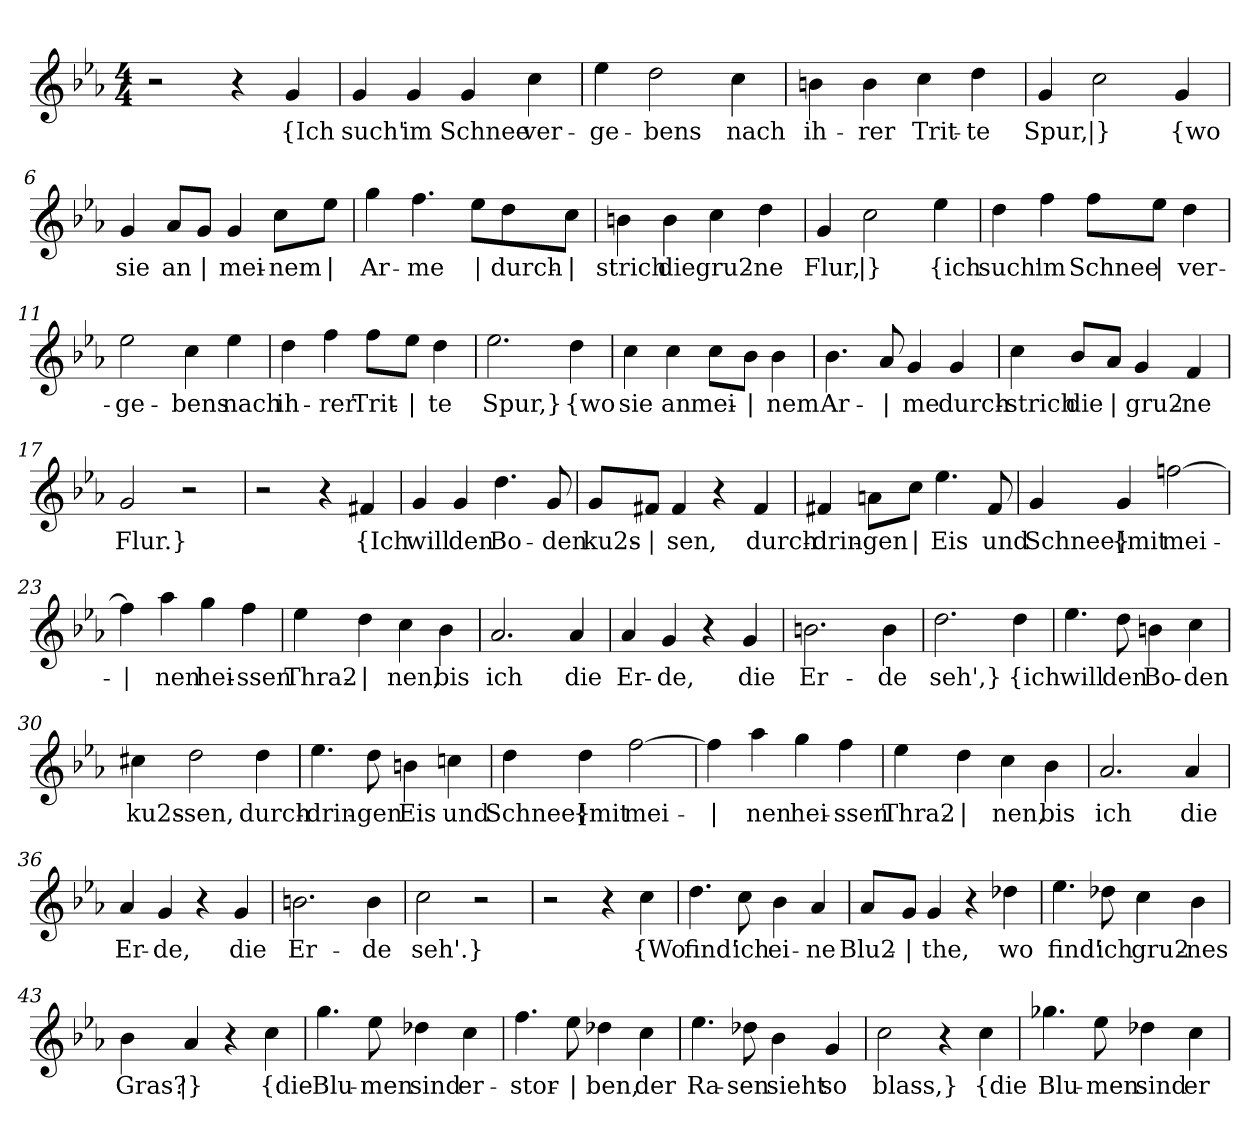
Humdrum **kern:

**kern	**text
*part1	*part1
*staff1	*staff1
*clefG2	*
*k[b-e-a-]	*
*M4/4	*
=1	=1
2r	.
4r	.
!	!LO:LY:b
4g/	{Ich
=2	=2
!	!LO:LY:b
4g/	such'
!	!LO:LY:b
4g/	im
!	!LO:LY:b
4g/	Schnee
!	!LO:LY:b
4cc\	ver-
=3	=3
!	!LO:LY:b
4ee-\	-ge-
!	!LO:LY:b
2dd\	-bens
!	!LO:LY:b
4cc\	nach
=4	=4
!	!LO:LY:b
4bn\	ih-
!	!LO:LY:b
4b\	-rer
!	!LO:LY:b
4cc\	Trit-
!	!LO:LY:b
4dd\	-te
=5	=5
!	!LO:LY:b
4g/	Spur,
!	!LO:LY:b
2cc\	|}
!	!LO:LY:b
4g/	{wo
!!LO:LB:g=z
=6	=6
!	!LO:LY:b
4g/	sie
!	!LO:LY:b
8a-/L	an
!	!LO:LY:b
8g/J	|
!	!LO:LY:b
4g/	mei-
!	!LO:LY:b
8cc\L	-nem
!	!LO:LY:b
8ee-\J	|
=7	=7
!	!LO:LY:b
4gg\	Ar-
!	!LO:LY:b
4.ff\	-me
!	!LO:LY:b
8ee-\L	|
!	!LO:LY:b
8dd\	durch-
!	!LO:LY:b
8cc\J	|
=8	=8
!	!LO:LY:b
4bn\	-strich
!	!LO:LY:b
4b\	die
!	!LO:LY:b
4cc\	gru2-
!	!LO:LY:b
4dd\	-ne
=9	=9
!	!LO:LY:b
4g/	Flur,
!	!LO:LY:b
2cc\	|}
!	!LO:LY:b
4ee-\	{ich
=10	=10
!	!LO:LY:b
4dd\	such'
!	!LO:LY:b
4ff\	im
!	!LO:LY:b
8ff\L	Schnee
!	!LO:LY:b
8ee-\J	|
!	!LO:LY:b
4dd\	ver-
!!LO:LB:g=z
=11	=11
!	!LO:LY:b
2ee-\	-ge-
!	!LO:LY:b
4cc\	-bens
!	!LO:LY:b
4ee-\	nach
=12	=12
!	!LO:LY:b
4dd\	ih-
!	!LO:LY:b
4ff\	-rer
!	!LO:LY:b
8ff\L	Trit-
!	!LO:LY:b
8ee-\J	|
!	!LO:LY:b
4dd\	-te
=13	=13
!	!LO:LY:b
2.ee-\	Spur,}
!	!LO:LY:b
4dd\	{wo
=14	=14
!	!LO:LY:b
4cc\	sie
!	!LO:LY:b
4cc\	an
!	!LO:LY:b
8cc\L	mei-
!	!LO:LY:b
8b-\J	|
!	!LO:LY:b
4b-\	-nem
=15	=15
!	!LO:LY:b
4.b-\	Ar-
!	!LO:LY:b
8a-/	|
!	!LO:LY:b
4g/	-me
!	!LO:LY:b
4g/	durch-
!!LO:LB:g=z
=16	=16
!	!LO:LY:b
4cc\	-strich
!	!LO:LY:b
8b-/L	die
!	!LO:LY:b
8a-/J	|
!	!LO:LY:b
4g/	gru2-
!	!LO:LY:b
4f/	-ne
=17	=17
!	!LO:LY:b
2g/	Flur.}
2r	.
=18	=18
2r	.
4r	.
!	!LO:LY:b
4f#X/	{Ich
=19	=19
!	!LO:LY:b
4g/	will
!	!LO:LY:b
4g/	den
!	!LO:LY:b
4.dd\	Bo-
!	!LO:LY:b
8g/	-den
=20	=20
!	!LO:LY:b
8g/L	ku2s-
!	!LO:LY:b
8f#X/J	|
!	!LO:LY:b
4f#/	-sen,
4r	.
!	!LO:LY:b
4f#/	durch-
=21	=21
!	!LO:LY:b
4f#X/	-drin-
!	!LO:LY:b
8an\L	-gen
!	!LO:LY:b
8cc\J	|
!	!LO:LY:b
4.ee-\	Eis
!	!LO:LY:b
8f#/	und
!!LO:LB:g=z
=22	=22
!	!LO:LY:b
4g/	Schnee}
!	!LO:LY:b
4g/	{mit
!	!LO:LY:b
[2ffn\	mei-
=23	=23
!	!LO:LY:b
4ffn\]	|
!	!LO:LY:b
4aa-\	-nen
!	!LO:LY:b
4gg\	hei-
!	!LO:LY:b
4ff\	-ssen
=24	=24
!	!LO:LY:b
4ee-\	Thra2-
!	!LO:LY:b
4dd\	|
!	!LO:LY:b
4cc\	-nen,
!	!LO:LY:b
4b-\	bis
=25	=25
!	!LO:LY:b
2.a-/	ich
!	!LO:LY:b
4a-/	die
=26	=26
!	!LO:LY:b
4a-/	Er-
!	!LO:LY:b
4g/	-de,
4r	.
!	!LO:LY:b
4g/	die
=27	=27
!	!LO:LY:b
2.bn\	Er-
!	!LO:LY:b
4b\	-de
=28	=28
!	!LO:LY:b
2.dd\	seh',}
!	!LO:LY:b
4dd\	{ich
!!LO:LB:g=z
=29	=29
!	!LO:LY:b
4.ee-\	will
!	!LO:LY:b
8dd\	den
!	!LO:LY:b
4bn\	Bo-
!	!LO:LY:b
4cc\	-den
=30	=30
!	!LO:LY:b
4cc#X\	ku2s-
!	!LO:LY:b
2dd\	-sen,
!	!LO:LY:b
4dd\	durch-
=31	=31
!	!LO:LY:b
4.ee-\	-drin-
!	!LO:LY:b
8dd\	-gen
!	!LO:LY:b
4bn\	Eis
!	!LO:LY:b
4ccn\	und
=32	=32
!	!LO:LY:b
4dd\	Schnee}
!	!LO:LY:b
4dd\	{mit
!	!LO:LY:b
[2ff\	mei-
=33	=33
!	!LO:LY:b
4ff\]	|
!	!LO:LY:b
4aa-\	-nen
!	!LO:LY:b
4gg\	hei-
!	!LO:LY:b
4ff\	-ssen
!!LO:LB:g=z
=34	=34
!	!LO:LY:b
4ee-\	Thra2-
!	!LO:LY:b
4dd\	|
!	!LO:LY:b
4cc\	-nen,
!	!LO:LY:b
4b-\	bis
=35	=35
!	!LO:LY:b
2.a-/	ich
!	!LO:LY:b
4a-/	die
=36	=36
!	!LO:LY:b
4a-/	Er-
!	!LO:LY:b
4g/	-de,
4r	.
!	!LO:LY:b
4g/	die
=37	=37
!	!LO:LY:b
2.bn\	Er-
!	!LO:LY:b
4b\	-de
=38	=38
!	!LO:LY:b
2cc\	seh'.}
2r	.
=39	=39
2r	.
4r	.
!	!LO:LY:b
4cc\	{Wo
=40	=40
!	!LO:LY:b
4.dd\	find'
!	!LO:LY:b
8cc\	ich
!	!LO:LY:b
4b-\	ei-
!	!LO:LY:b
4a-/	-ne
=41	=41
!	!LO:LY:b
8a-/L	Blu2-
!	!LO:LY:b
8g/J	|
!	!LO:LY:b
4g/	-the,
4r	.
!	!LO:LY:b
4dd-X\	wo
!!LO:LB:g=z
=42	=42
!	!LO:LY:b
4.ee-\	find'
!	!LO:LY:b
8dd-X\	ich
!	!LO:LY:b
4cc\	gru2-
!	!LO:LY:b
4b-\	-nes
=43	=43
!	!LO:LY:b
4b-\	Gras?
!	!LO:LY:b
4a-/	|}
4r	.
!	!LO:LY:b
4cc\	{die
=44	=44
!	!LO:LY:b
4.gg\	Blu-
!	!LO:LY:b
8ee-\	-men
!	!LO:LY:b
4dd-X\	sind
!	!LO:LY:b
4cc\	er-
=45	=45
!	!LO:LY:b
4.ff\	-stor-
!	!LO:LY:b
8ee-\	|
!	!LO:LY:b
4dd-X\	-ben,
!	!LO:LY:b
4cc\	der
=46	=46
!	!LO:LY:b
4.ee-\	Ra-
!	!LO:LY:b
8dd-X\	-sen
!	!LO:LY:b
4b-\	sieht
!	!LO:LY:b
4g/	so
!!LO:LB:g=z
=47	=47
!	!LO:LY:b
2cc\	blass,}
4r	.
!	!LO:LY:b
4cc\	{die
=48	=48
!	!LO:LY:b
4.gg-X\	Blu-
!	!LO:LY:b
8ee-\	-men
!	!LO:LY:b
4dd-X\	sind
!	!LO:LY:b
4cc\	er-
=	=
*-	*-
